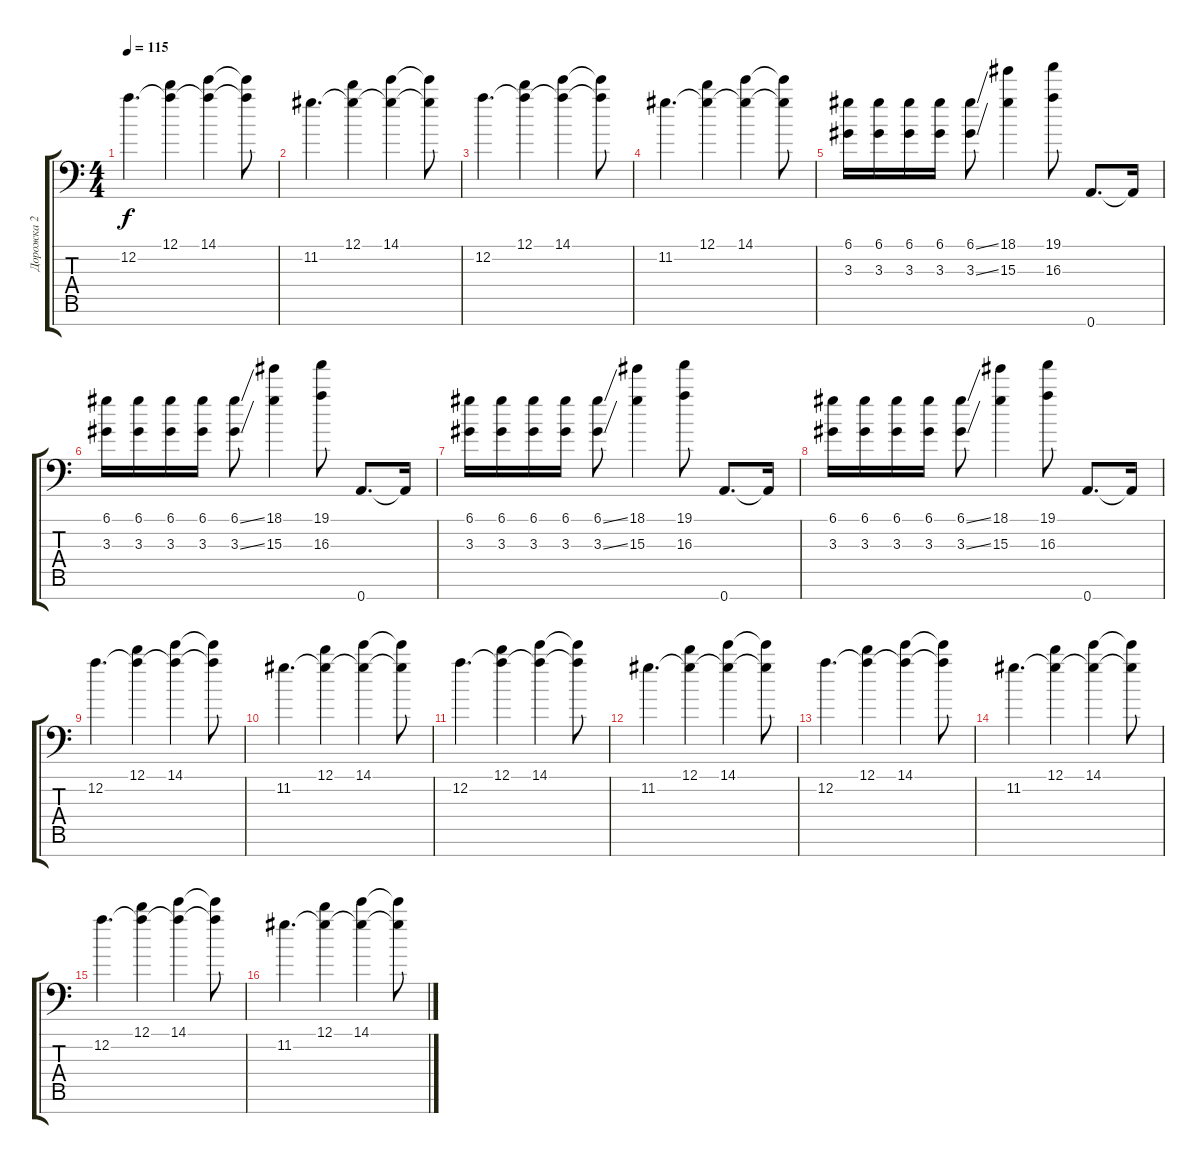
\track ("Дорожка 2" "Дорожка 2") {instrument overdrivenguitar}
\staff {score tabs}
\tuning (D4 A3 F3 C3 G2 D2 A1) {hide}
\ts (4 4)
\tempo 115
\clef f4
\ks c
12.2.4{d dy f} (12.1 12.2{t}).4 (14.1 12.2{t}).4 (14.1{t} 12.2{t}).8 |
11.2.4{d} (12.1 11.2{t}).4 (14.1 11.2{t}).4 (14.1{t} 11.2{t}).8 |
12.2.4{d} (12.1 12.2{t}).4 (14.1 12.2{t}).4 (14.1{t} 12.2{t}).8 |
11.2.4{d} (12.1 11.2{t}).4 (14.1 11.2{t}).4 (14.1{t} 11.2{t}).8 |
(6.1 3.3).16 (6.1 3.3).16 (6.1 3.3).16 (6.1 3.3).16 (6.1{ss} 3.3{ss}).8 (18.1 15.3).4 (19.1 16.3).8 0.7.8{d} 0.7{t}.16 |
(6.1 3.3).16 (6.1 3.3).16 (6.1 3.3).16 (6.1 3.3).16 (6.1{ss} 3.3{ss}).8 (18.1 15.3).4 (19.1 16.3).8 0.7.8{d} 0.7{t}.16 |
(6.1 3.3).16 (6.1 3.3).16 (6.1 3.3).16 (6.1 3.3).16 (6.1{ss} 3.3{ss}).8 (18.1 15.3).4 (19.1 16.3).8 0.7.8{d} 0.7{t}.16 |
(6.1 3.3).16 (6.1 3.3).16 (6.1 3.3).16 (6.1 3.3).16 (6.1{ss} 3.3{ss}).8 (18.1 15.3).4 (19.1 16.3).8 0.7.8{d} 0.7{t}.16 |
12.2.4{d} (12.1 12.2{t}).4 (14.1 12.2{t}).4 (14.1{t} 12.2{t}).8 |
11.2.4{d} (12.1 11.2{t}).4 (14.1 11.2{t}).4 (14.1{t} 11.2{t}).8 |
12.2.4{d} (12.1 12.2{t}).4 (14.1 12.2{t}).4 (14.1{t} 12.2{t}).8 |
11.2.4{d} (12.1 11.2{t}).4 (14.1 11.2{t}).4 (14.1{t} 11.2{t}).8 |
12.2.4{d} (12.1 12.2{t}).4 (14.1 12.2{t}).4 (14.1{t} 12.2{t}).8 |
11.2.4{d} (12.1 11.2{t}).4 (14.1 11.2{t}).4 (14.1{t} 11.2{t}).8 |
12.2.4{d} (12.1 12.2{t}).4 (14.1 12.2{t}).4 (14.1{t} 12.2{t}).8 |
11.2.4{d} (12.1 11.2{t}).4 (14.1 11.2{t}).4 (14.1{t} 11.2{t}).8
